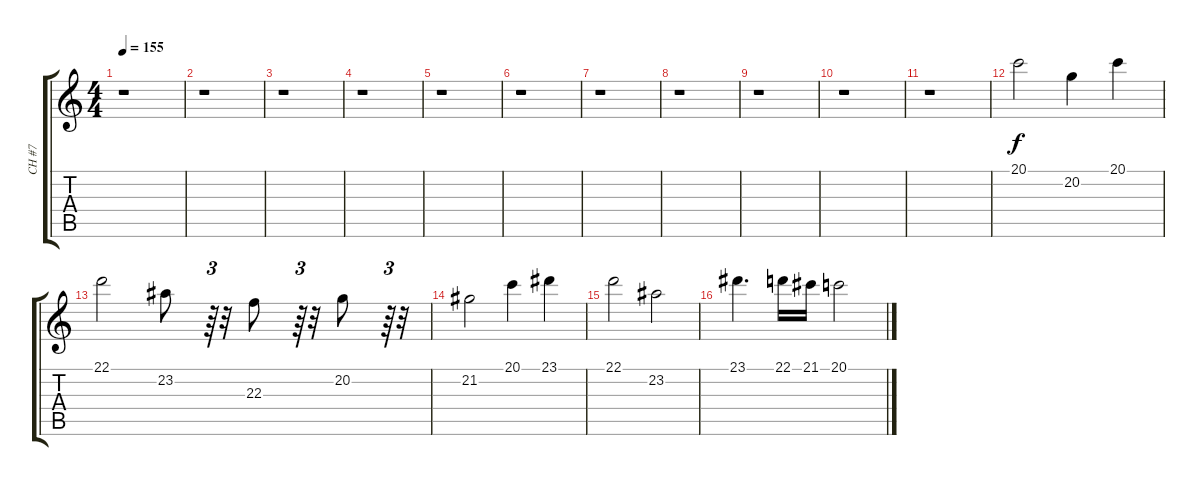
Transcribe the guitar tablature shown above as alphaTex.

\track ("CH #7" "CH #7") {instrument flute}
\staff {score tabs}
\tuning (E4 B3 G3 D3 A2 E2) {hide}
\ts (4 4)
\tempo 155
\clef g2
\ks c
r.1{dy f} |
r.1 |
r.1 |
r.1 |
r.1 |
r.1 |
r.1 |
r.1 |
r.1 |
r.1 |
r.1 |
20.1.2 20.2.4 20.1.4 |
22.1.2 23.2.8 r.64{tu (3 2)} r.32 22.3.8 r.64{tu (3 2)} r.32 20.2.8 r.64{tu (3 2)} r.32 |
21.2.2 20.1.4 23.1.4 |
22.1.2 23.2.2 |
23.1.4{d} 22.1.16 21.1.16 20.1.2
